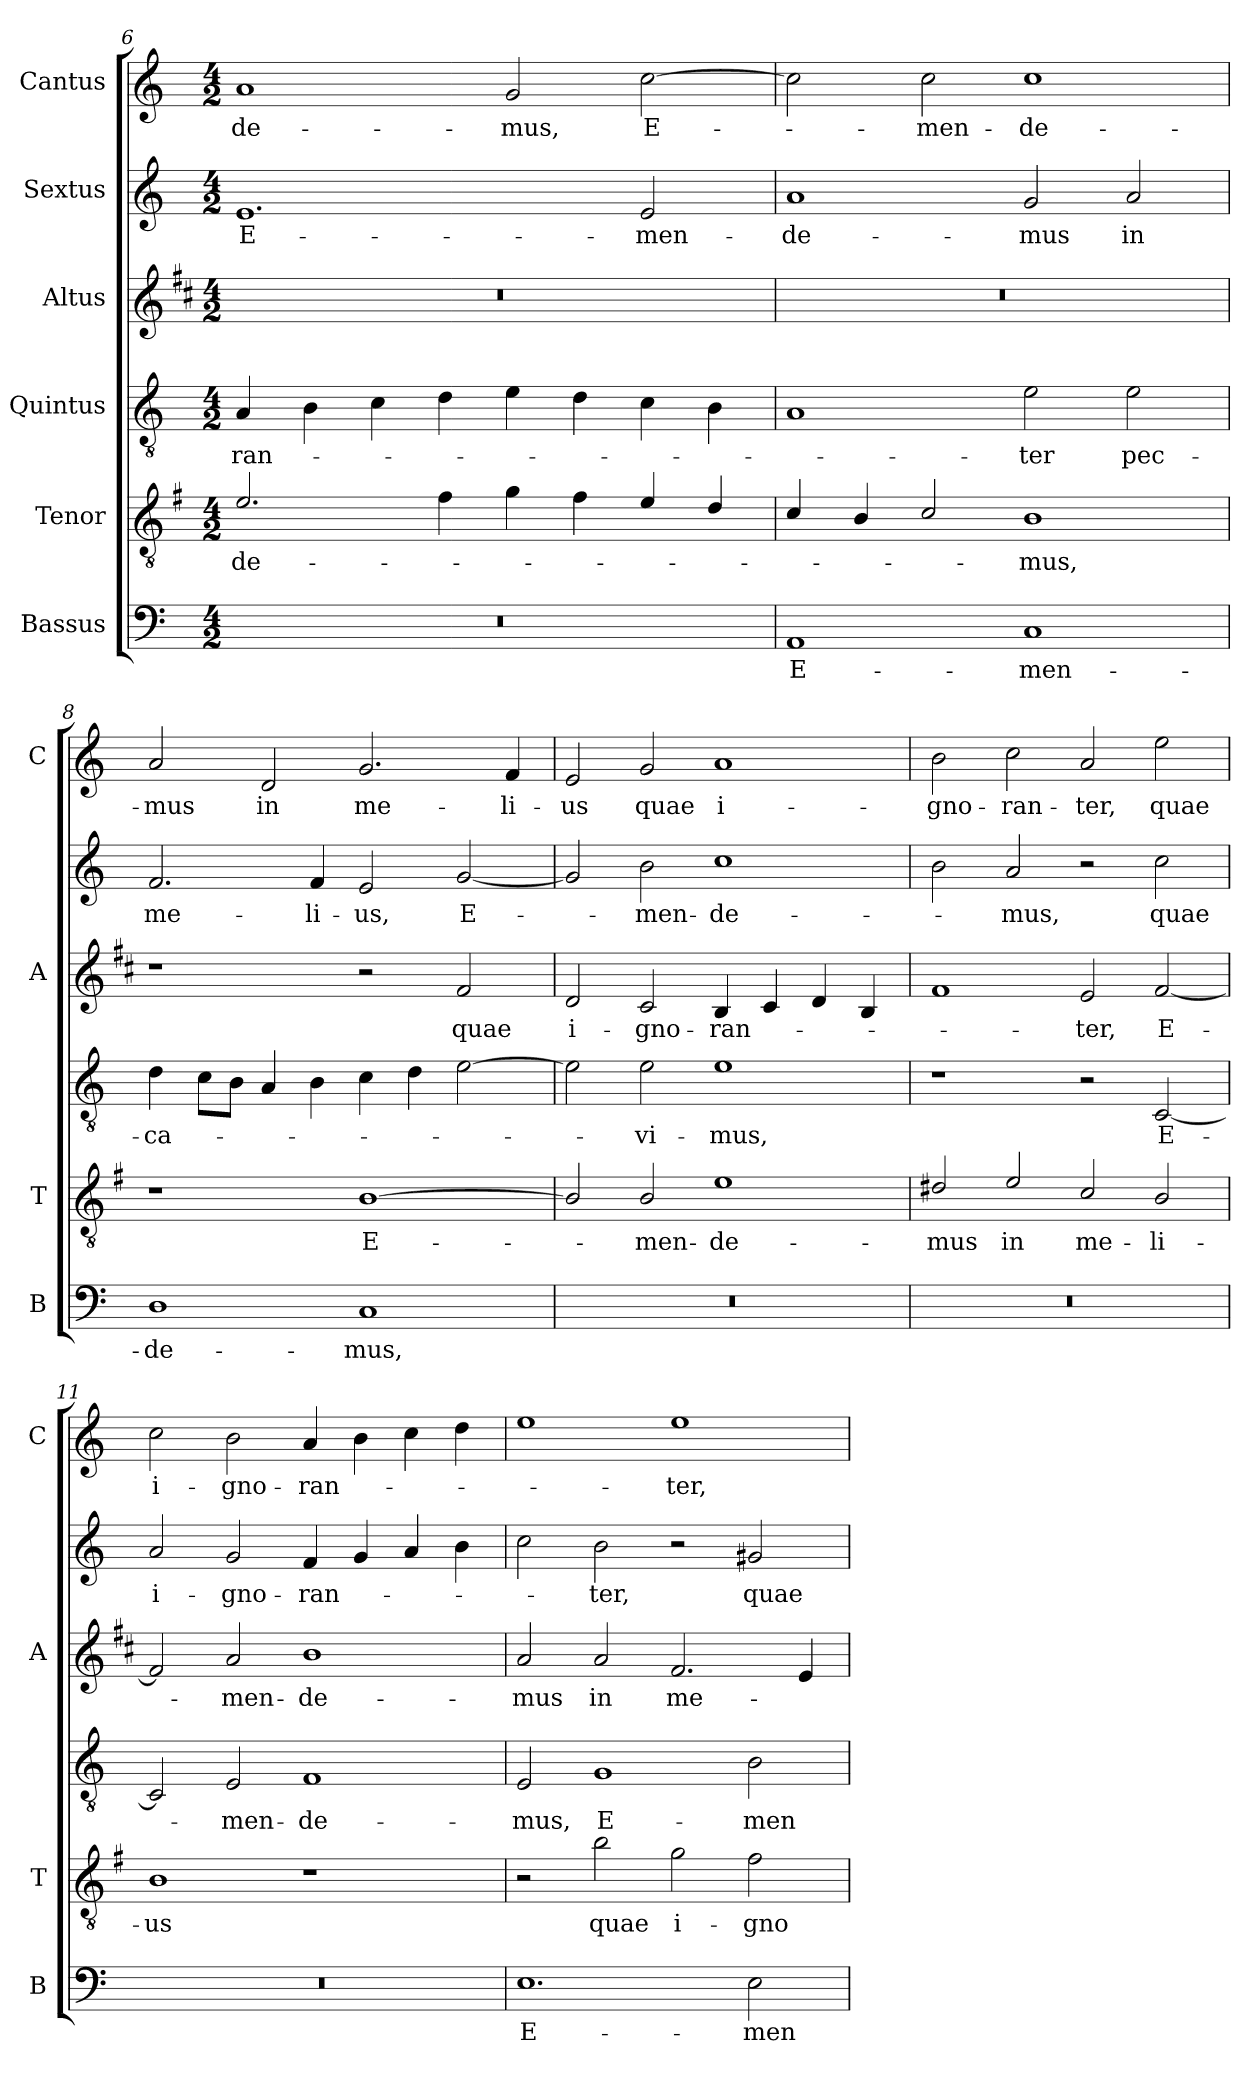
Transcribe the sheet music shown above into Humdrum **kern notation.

**kern	**text	**kern	**text	**kern	**text	**kern	**text	**kern	**text	**kern	**text
*part6	*part6	*part5	*part5	*part4	*part4	*part3	*part3	*part2	*part2	*part1	*part1
*staff6	*staff6	*staff5	*staff5	*staff4	*staff4	*staff3	*staff3	*staff2	*staff2	*staff1	*staff1
*I"Bassus	*	*I"Tenor	*	*I"Quintus	*	*I"Altus	*	*I"Sextus	*	*I"Cantus	*
*I'B	*	*I'T	*	*	*	*I'A	*	*	*	*I'C	*
!!LO:LB:g=z
*clefF4	*	*clefGv2	*	*clefGv2	*	*clefG2	*	*clefG2	*	*clefG2	*
*	*	*ITrd4c7	*	*	*	*ITrd1c2	*	*	*	*	*
*k[]	*	*k[]	*	*k[]	*	*k[]	*	*k[]	*	*k[]	*
*C:	*	*C:	*	*C:	*	*C:	*	*C:	*	*C:	*
*M4/2	*	*M4/2	*	*M4/2	*	*M4/2	*	*M4/2	*	*M4/2	*
=6	=6	=6	=6	=6	=6	=6	=6	=6	=6	=6	=6
!	!	!	!LO:LY:b	!	!LO:LY:b	!	!	!	!LO:LY:b	!	!LO:LY:b
0r	.	2.A/	-de-	4A/	-ran-	0r	.	1.e	E-	1a	-de-
.	.	.	.	4B\	.	.	.	.	.	.	.
.	.	.	.	4c\	.	.	.	.	.	.	.
.	.	4B\	.	4d\	.	.	.	.	.	.	.
!	!	!	!	!	!	!	!	!	!	!	!LO:LY:b
.	.	4c\	.	4e\	.	.	.	.	.	2g/	-mus,
.	.	4B\	.	4d\	.	.	.	.	.	.	.
!	!	!	!	!	!	!	!	!	!LO:LY:b	!	!LO:LY:b
.	.	4A/	.	4c\	.	.	.	2e/	-men-	[2cc\	E-
.	.	4G/	.	4B\	.	.	.	.	.	.	.
=7	=7	=7	=7	=7	=7	=7	=7	=7	=7	=7	=7
!	!LO:LY:b	!	!	!	!	!	!	!	!LO:LY:b	!	!
1AA	E-	4F/	.	1A	.	0r	.	1a	-de-	2cc\]	.
.	.	4E/	.	.	.	.	.	.	.	.	.
!	!	!	!	!	!	!	!	!	!	!	!LO:LY:b
.	.	2F/	.	.	.	.	.	.	.	2cc\	-men-
!	!LO:LY:b	!	!LO:LY:b	!	!LO:LY:b	!	!	!	!LO:LY:b	!	!LO:LY:b
1C	-men-	1E	-mus,	2e\	-ter	.	.	2g/	-mus	1cc	-de-
!	!	!	!	!	!LO:LY:b	!	!	!	!LO:LY:b	!	!
.	.	.	.	2e\	pec-	.	.	2a/	in	.	.
=8	=8	=8	=8	=8	=8	=8	=8	=8	=8	=8	=8
!	!LO:LY:b	!	!	!	!LO:LY:b	!	!	!	!LO:LY:b	!	!LO:LY:b
1D	-de-	1r	.	4d\	-ca-	1r	.	2.f/	me-	2a/	-mus
.	.	.	.	8c\L	.	.	.	.	.	.	.
.	.	.	.	8B\J	.	.	.	.	.	.	.
!	!	!	!	!	!	!	!	!	!	!	!LO:LY:b
.	.	.	.	4A/	.	.	.	.	.	2d/	in
!	!	!	!	!	!	!	!	!	!LO:LY:b	!	!
.	.	.	.	4B\	.	.	.	4f/	-li-	.	.
!	!LO:LY:b	!	!LO:LY:b	!	!	!	!	!	!LO:LY:b	!	!LO:LY:b
1C	-mus,	[1E	E-	4c\	.	2r	.	2e/	-us,	2.g/	me-
.	.	.	.	4d\	.	.	.	.	.	.	.
!	!	!	!	!	!	!	!LO:LY:b	!	!LO:LY:b	!	!
.	.	.	.	[2e\	.	2e/	quae	[2g/	E-	.	.
!	!	!	!	!	!	!	!	!	!	!	!LO:LY:b
.	.	.	.	.	.	.	.	.	.	4f/	-li-
=9	=9	=9	=9	=9	=9	=9	=9	=9	=9	=9	=9
!	!	!	!	!	!	!	!LO:LY:b	!	!	!	!LO:LY:b
0r	.	2E/]	.	2e\]	.	2c/	i-	2g/]	.	2e/	-us
!	!	!	!LO:LY:b	!	!LO:LY:b	!	!LO:LY:b	!	!LO:LY:b	!	!LO:LY:b
.	.	2E/	-men-	2e\	-vi-	2B/	-gno-	2b\	-men-	2g/	quae
!	!	!	!LO:LY:b	!	!LO:LY:b	!	!LO:LY:b	!	!LO:LY:b	!	!LO:LY:b
.	.	1A	-de-	1e	-mus,	4A/	-ran-	1cc	-de-	1a	i-
.	.	.	.	.	.	4B/	.	.	.	.	.
.	.	.	.	.	.	4c/	.	.	.	.	.
.	.	.	.	.	.	4A/	.	.	.	.	.
=10	=10	=10	=10	=10	=10	=10	=10	=10	=10	=10	=10
!	!	!	!LO:LY:b	!	!	!	!	!	!	!	!LO:LY:b
0r	.	2G#X/	-mus	1r	.	1e	.	2b\	.	2b\	-gno-
!	!	!	!LO:LY:b	!	!	!	!	!	!LO:LY:b	!	!LO:LY:b
.	.	2A/	in	.	.	.	.	2a/	-mus,	2cc\	-ran-
!	!	!	!LO:LY:b	!	!	!	!LO:LY:b	!	!	!	!LO:LY:b
.	.	2F/	me-	2r	.	2d/	-ter,	2r	.	2a/	-ter,
!	!	!	!LO:LY:b	!	!LO:LY:b	!	!LO:LY:b	!	!LO:LY:b	!	!LO:LY:b
.	.	2E/	-li-	[2C/	E-	[2e/	E-	2cc\	quae	2ee\	quae
=11	=11	=11	=11	=11	=11	=11	=11	=11	=11	=11	=11
!	!	!	!LO:LY:b	!	!	!	!	!	!LO:LY:b	!	!LO:LY:b
0r	.	1E	-us	2C/]	.	2e/]	.	2a/	i-	2cc\	i-
!	!	!	!	!	!LO:LY:b	!	!LO:LY:b	!	!LO:LY:b	!	!LO:LY:b
.	.	.	.	2E/	-men-	2g/	-men-	2g/	-gno-	2b\	-gno-
!	!	!	!	!	!LO:LY:b	!	!LO:LY:b	!	!LO:LY:b	!	!LO:LY:b
.	.	1r	.	1F	-de-	1a	-de-	4f/	-ran-	4a/	-ran-
.	.	.	.	.	.	.	.	4g/	.	4b\	.
.	.	.	.	.	.	.	.	4a/	.	4cc\	.
.	.	.	.	.	.	.	.	4b\	.	4dd\	.
!!LO:PB:g=z
=12	=12	=12	=12	=12	=12	=12	=12	=12	=12	=12	=12
!	!LO:LY:b	!	!	!	!LO:LY:b	!	!LO:LY:b	!	!	!	!
1.E	E-	2r	.	2E/	-mus,	2g/	-mus	2cc\	.	1ee	.
!	!	!	!LO:LY:b	!	!LO:LY:b	!	!LO:LY:b	!	!LO:LY:b	!	!
.	.	2e\	quae	1G	E-	2g/	in	2b\	-ter,	.	.
!	!	!	!LO:LY:b	!	!	!	!LO:LY:b	!	!	!	!LO:LY:b
.	.	2c\	i-	.	.	2.e/	me-	2r	.	1ee	-ter,
!	!LO:LY:b	!	!LO:LY:b	!	!LO:LY:b	!	!	!	!LO:LY:b	!	!
2E\	-men-	2B\	-gno-	2B\	-men-	.	.	2g#X/	quae	.	.
.	.	.	.	.	.	4d/	.	.	.	.	.
=	=	=	=	=	=	=	=	=	=	=	=
*-	*-	*-	*-	*-	*-	*-	*-	*-	*-	*-	*-
